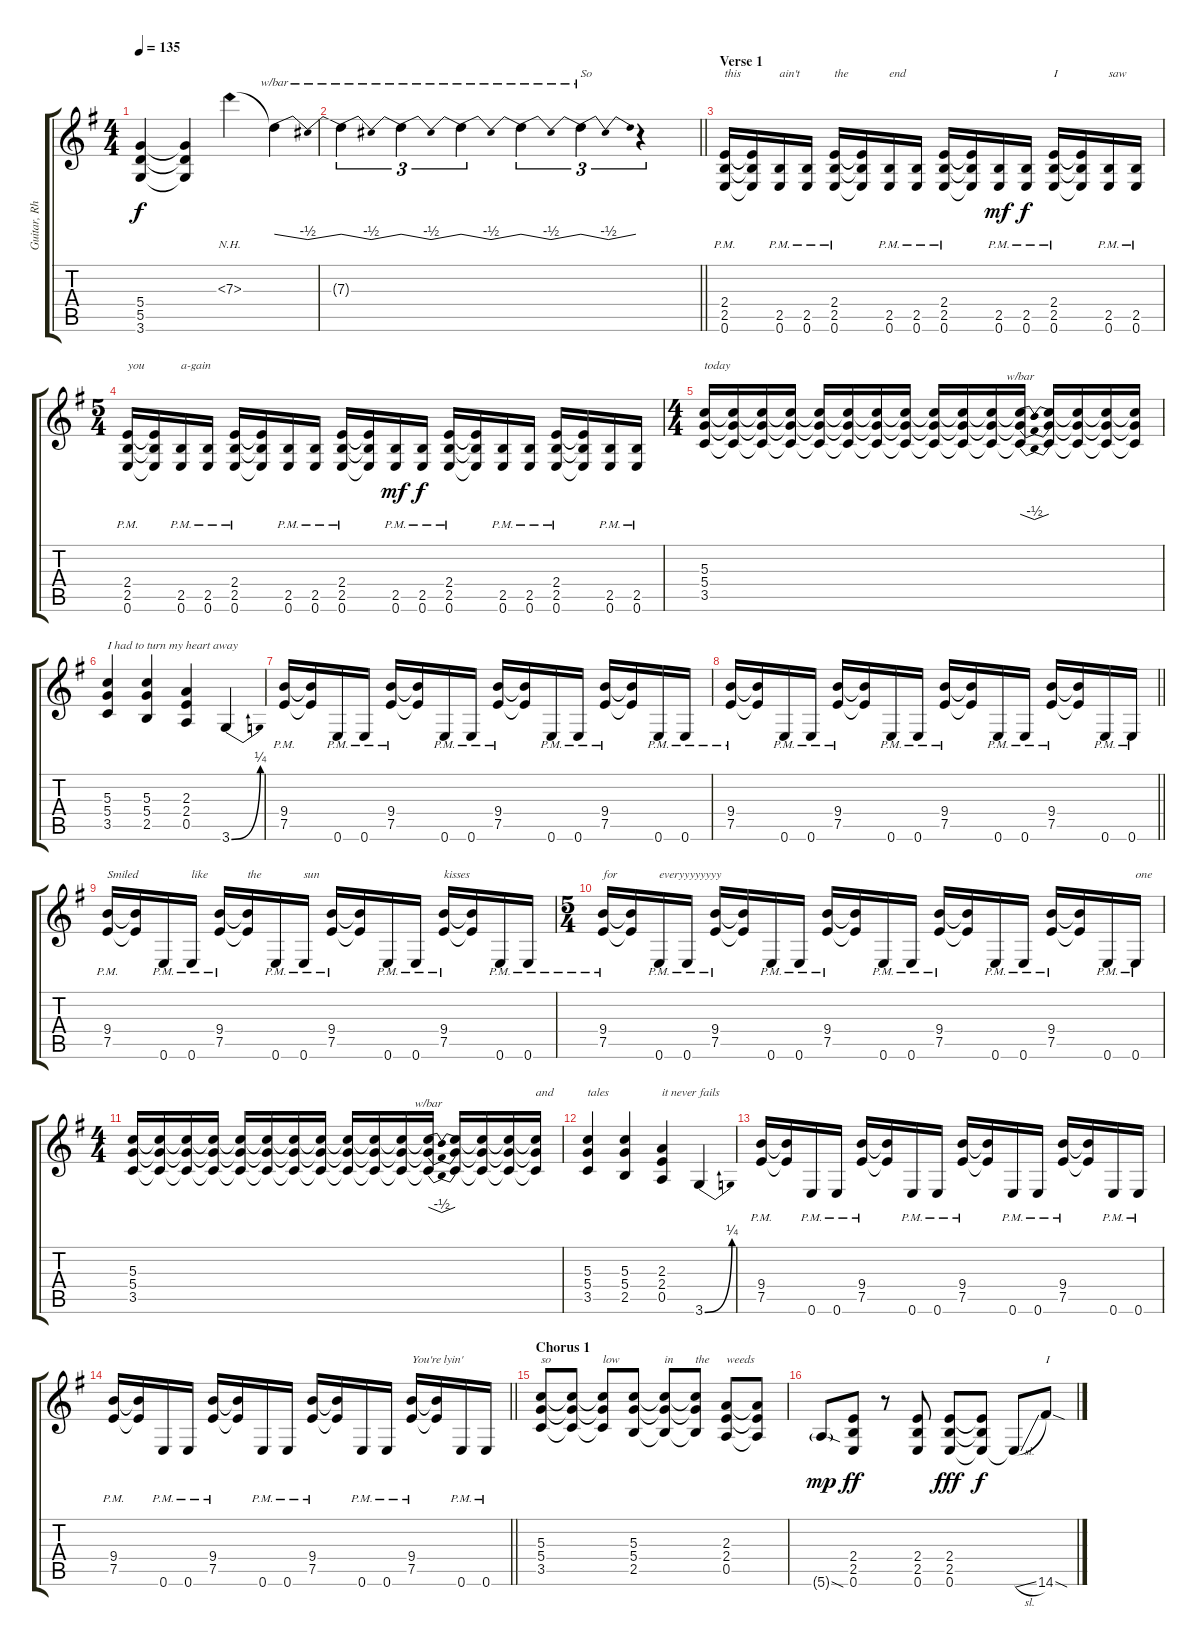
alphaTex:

\track ("Guitar, Rhythm" "Guitar, Rh") {instrument overdrivenguitar}
\staff {score tabs}
\tuning (E4 B3 G3 D3 A2 E2) {hide}
\ts (4 4)
\tempo 135
\clef g2
\ks g
(5.4{t} 5.5{t} 3.6{t}).4{dy f} (5.4{t} 5.5{t} 3.6{t}).4 7.3{nh}.4 7.3{t}.4{tbe (dip default 0 0 30 -2 60 0)} |
\barLineRight lightlight
7.3{t}.4{tu (3 2) tbe (dip default 0 0 30 -2 60 0)} 7.3{t}.4{tu (3 2) tbe (dip default 0 0 30 -2 60 0)} 7.3{t}.4{tu (3 2) tbe (dip default 0 0 30 -2 60 0)} 7.3{t}.4{tu (3 2) tbe (dip default 0 0 30 -2 60 0)} 7.3{t}.4{tu (3 2) tbe (dip default 0 0 30 -2 60 0) txt "So"} r.4{tu (3 2)} |
\section ("" "Verse 1")
(2.4{pm} 2.5{pm} 0.6{pm}).16{txt "this"} (2.4{t} 2.5{t} 0.6{t}).16 (2.5{pm} 0.6{pm}).16{txt "ain't"} (2.5{pm} 0.6{pm}).16 (2.4{pm} 2.5{pm} 0.6{pm}).16{txt "the"} (2.4{t} 2.5{t} 0.6{t}).16 (2.5{pm} 0.6{pm}).16{txt "end"} (2.5{pm} 0.6{pm}).16 (2.4{pm} 2.5{pm} 0.6{pm}).16 (2.4{t} 2.5{t} 0.6{t}).16 (2.5{pm} 0.6{pm}).16{dy mf} (2.5{pm} 0.6{pm}).16{dy f} (2.4{pm} 2.5{pm} 0.6{pm}).16{txt "I"} (2.4{t} 2.5{t} 0.6{t}).16 (2.5{pm} 0.6{pm}).16{txt "saw"} (2.5{pm} 0.6{pm}).16 |
\ts (5 4)
(2.4{pm} 2.5{pm} 0.6{pm}).16{txt "you"} (2.4{t} 2.5{t} 0.6{t}).16 (2.5{pm} 0.6{pm}).16{txt "a-gain"} (2.5{pm} 0.6{pm}).16 (2.4{pm} 2.5{pm} 0.6{pm}).16 (2.4{t} 2.5{t} 0.6{t}).16 (2.5{pm} 0.6{pm}).16 (2.5{pm} 0.6{pm}).16 (2.4{pm} 2.5{pm} 0.6{pm}).16 (2.4{t} 2.5{t} 0.6{t}).16 (2.5{pm} 0.6{pm}).16{dy mf} (2.5{pm} 0.6{pm}).16{dy f} (2.4{pm} 2.5{pm} 0.6{pm}).16 (2.4{t} 2.5{t} 0.6{t}).16 (2.5{pm} 0.6{pm}).16 (2.5{pm} 0.6{pm}).16 (2.4{pm} 2.5{pm} 0.6{pm}).16 (2.4{t} 2.5{t} 0.6{t}).16 (2.5{pm} 0.6{pm}).16 (2.5{pm} 0.6{pm}).16 |
\ts (4 4)
(5.3 5.4 3.5).16{txt "today"} (5.3{t} 5.4{t} 3.5{t}).16 (5.3{t} 5.4{t} 3.5{t}).16 (5.3{t} 5.4{t} 3.5{t}).16 (5.3{t} 5.4{t} 3.5{t}).16 (5.3{t} 5.4{t} 3.5{t}).16 (5.3{t} 5.4{t} 3.5{t}).16 (5.3{t} 5.4{t} 3.5{t}).16 (5.3{t} 5.4{t} 3.5{t}).16 (5.3{t} 5.4{t} 3.5{t}).16 (5.3{t} 5.4{t} 3.5{t}).16 (5.3{t} 5.4{t} 3.5{t}).16{tbe (dip default 0 0 30 -2 60 0)} (5.3{t} 5.4{t} 3.5{t}).16 (5.3{t} 5.4{t} 3.5{t}).16 (5.3{t} 5.4{t} 3.5{t}).16 (5.3{t} 5.4{t} 3.5{t}).16 |
(5.3 5.4 3.5).4{txt "I had to turn my heart away"} (5.3 5.4 2.5).4 (2.3 2.4 0.5).4 3.6{be (bend 0 0 60 1)}.4 |
(9.4{pm} 7.5{pm}).16 (9.4{t} 7.5{t}).16 0.6{pm}.16 0.6{pm}.16 (9.4{pm} 7.5{pm}).16 (9.4{t} 7.5{t}).16 0.6{pm}.16 0.6{pm}.16 (9.4{pm} 7.5{pm}).16 (9.4{t} 7.5{t}).16 0.6{pm}.16 0.6{pm}.16 (9.4{pm} 7.5{pm}).16 (9.4{t} 7.5{t}).16 0.6{pm}.16 0.6{pm}.16 |
\barLineRight lightlight
(9.4{pm} 7.5{pm}).16 (9.4{t} 7.5{t}).16 0.6{pm}.16 0.6{pm}.16 (9.4{pm} 7.5{pm}).16 (9.4{t} 7.5{t}).16 0.6{pm}.16 0.6{pm}.16 (9.4{pm} 7.5{pm}).16 (9.4{t} 7.5{t}).16 0.6{pm}.16 0.6{pm}.16 (9.4{pm} 7.5{pm}).16 (9.4{t} 7.5{t}).16 0.6{pm}.16 0.6{pm}.16 |
(9.4{pm} 7.5{pm}).16{txt "Smiled"} (9.4{t} 7.5{t}).16 0.6{pm}.16 0.6{pm}.16{txt "like"} (9.4{pm} 7.5{pm}).16 (9.4{t} 7.5{t}).16{txt "the"} 0.6{pm}.16 0.6{pm}.16{txt "sun"} (9.4{pm} 7.5{pm}).16 (9.4{t} 7.5{t}).16 0.6{pm}.16 0.6{pm}.16 (9.4{pm} 7.5{pm}).16{txt "kisses"} (9.4{t} 7.5{t}).16 0.6{pm}.16 0.6{pm}.16 |
\ts (5 4)
(9.4{pm} 7.5{pm}).16{txt "for"} (9.4{t} 7.5{t}).16 0.6{pm}.16{txt "everyyyyyyyy"} 0.6{pm}.16 (9.4{pm} 7.5{pm}).16 (9.4{t} 7.5{t}).16 0.6{pm}.16 0.6{pm}.16 (9.4{pm} 7.5{pm}).16 (9.4{t} 7.5{t}).16 0.6{pm}.16 0.6{pm}.16 (9.4{pm} 7.5{pm}).16 (9.4{t} 7.5{t}).16 0.6{pm}.16 0.6{pm}.16 (9.4{pm} 7.5{pm}).16 (9.4{t} 7.5{t}).16 0.6{pm}.16 0.6{pm}.16{txt "one"} |
\ts (4 4)
(5.3 5.4 3.5).16 (5.3{t} 5.4{t} 3.5{t}).16 (5.3{t} 5.4{t} 3.5{t}).16 (5.3{t} 5.4{t} 3.5{t}).16 (5.3{t} 5.4{t} 3.5{t}).16 (5.3{t} 5.4{t} 3.5{t}).16 (5.3{t} 5.4{t} 3.5{t}).16 (5.3{t} 5.4{t} 3.5{t}).16 (5.3{t} 5.4{t} 3.5{t}).16 (5.3{t} 5.4{t} 3.5{t}).16 (5.3{t} 5.4{t} 3.5{t}).16 (5.3{t} 5.4{t} 3.5{t}).16{tbe (dip default 0 0 30 -2 60 0)} (5.3{t} 5.4{t} 3.5{t}).16 (5.3{t} 5.4{t} 3.5{t}).16 (5.3{t} 5.4{t} 3.5{t}).16 (5.3{t} 5.4{t} 3.5{t}).16{txt "and"} |
(5.3 5.4 3.5).4{txt "tales"} (5.3 5.4 2.5).4 (2.3 2.4 0.5).4{txt "it never"} 3.6{be (bend 0 0 60 1)}.4{txt "fails"} |
(9.4{pm} 7.5{pm}).16 (9.4{t} 7.5{t}).16 0.6{pm}.16 0.6{pm}.16 (9.4{pm} 7.5{pm}).16 (9.4{t} 7.5{t}).16 0.6{pm}.16 0.6{pm}.16 (9.4{pm} 7.5{pm}).16 (9.4{t} 7.5{t}).16 0.6{pm}.16 0.6{pm}.16 (9.4{pm} 7.5{pm}).16 (9.4{t} 7.5{t}).16 0.6{pm}.16 0.6{pm}.16 |
\barLineRight lightlight
(9.4{pm} 7.5{pm}).16 (9.4{t} 7.5{t}).16 0.6{pm}.16 0.6{pm}.16 (9.4{pm} 7.5{pm}).16 (9.4{t} 7.5{t}).16 0.6{pm}.16 0.6{pm}.16 (9.4{pm} 7.5{pm}).16 (9.4{t} 7.5{t}).16 0.6{pm}.16 0.6{pm}.16 (9.4{pm} 7.5{pm}).16{txt "You're lyin'"} (9.4{t} 7.5{t}).16 0.6{pm}.16 0.6{pm}.16 |
\section ("" "Chorus 1")
(5.3 5.4 3.5).8{txt "so"} (5.3{t} 5.4{t} 3.5{t}).8 (5.3{t} 5.4{t} 3.5{t}).8{txt "low"} (5.3 5.4 2.5).8 (5.3{t} 5.4{t} 2.5{t}).8{txt "in"} (5.3{t} 5.4{t} 2.5{t}).8{txt "the"} (2.3 2.4 0.5).8{txt "weeds"} (2.3{t} 2.4{t} 0.5{t}).8 |
5.6{sod g}.8{dy mp} (2.4 2.5 0.6).8{dy ff} r.8 (2.4 2.5 0.6).8 (2.4 2.5 0.6).8{dy fff} (2.4{t} 2.5{t} 0.6{t}).8{dy f} 0.6{sl t}.8 14.6{sod}.8{txt "I"}
